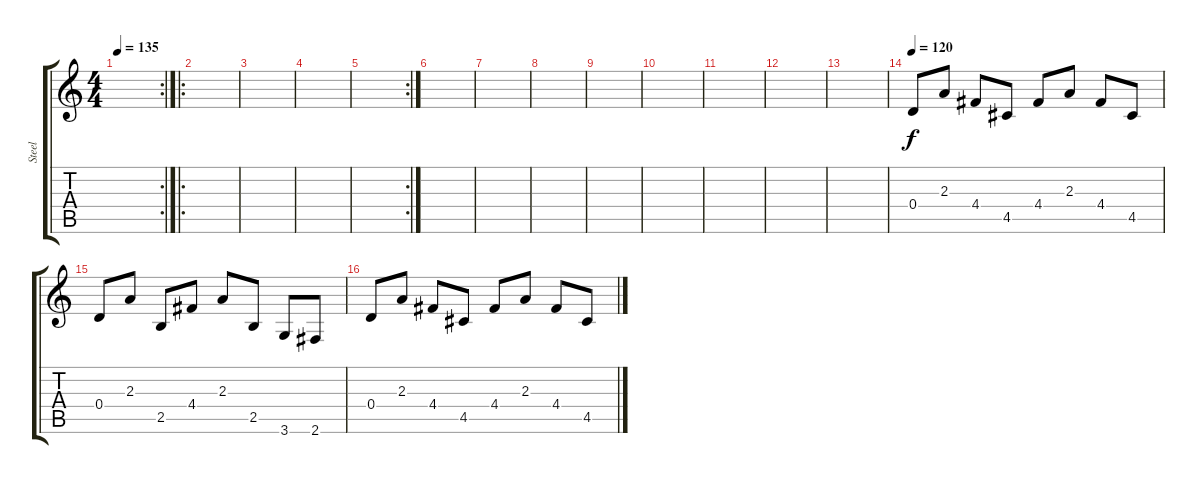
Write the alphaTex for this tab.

\track ("Steel" "Steel") {instrument acousticguitarsteel}
\staff {score tabs}
\tuning (E4 B3 G3 D3 A2 E2) {hide}
\rc 2
\ts (4 4)
\tempo 135
\clef g2
\ks c
|
\ro
|
|
|
\rc 2
|
|
|
|
|
|
|
|
|
\tempo 120
0.4.8 2.3.8 4.4.8 4.5.8 4.4.8 2.3.8 4.4.8 4.5.8 |
0.4.8 2.3.8 2.5.8 4.4.8 2.3.8 2.5.8 3.6.8 2.6.8 |
0.4.8 2.3.8 4.4.8 4.5.8 4.4.8 2.3.8 4.4.8 4.5.8
